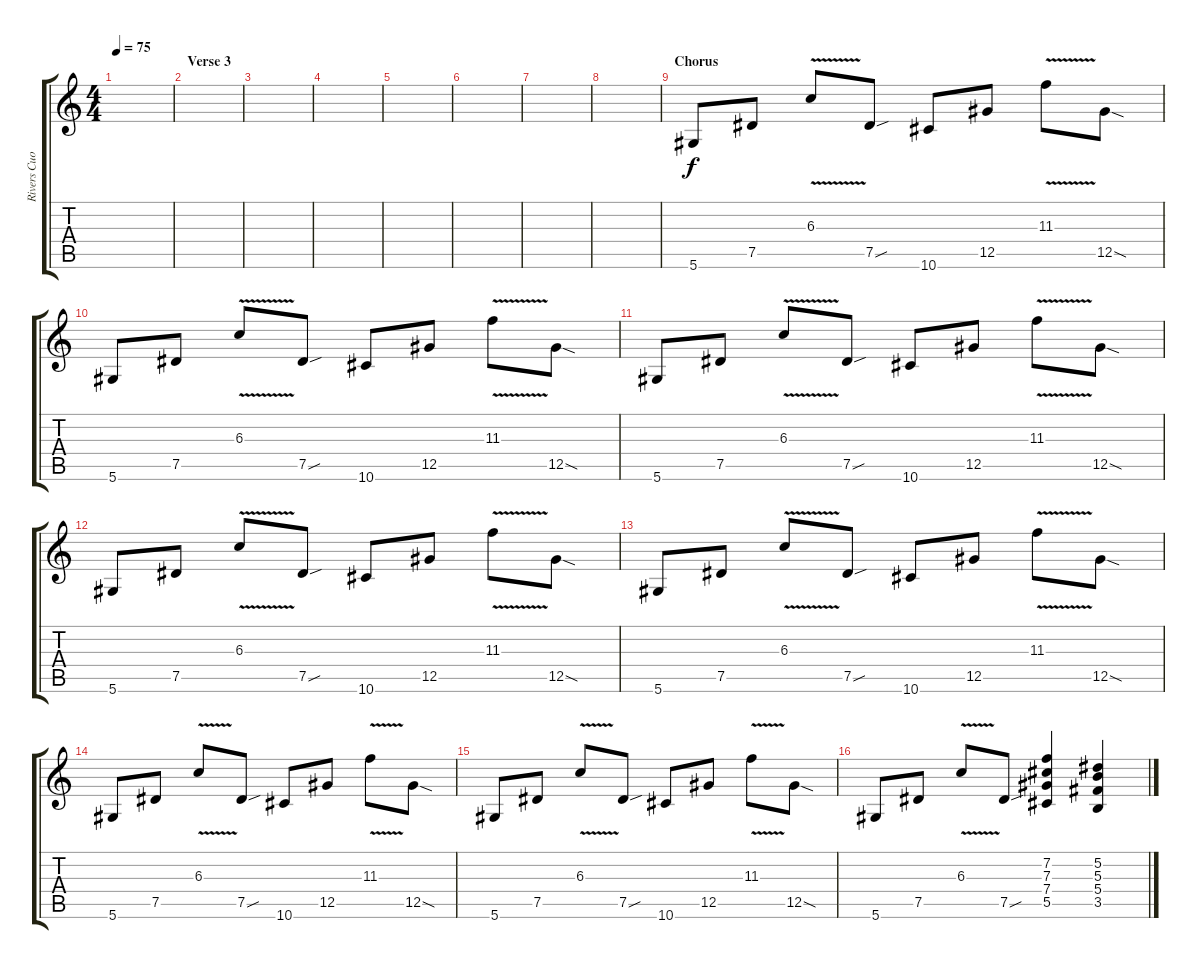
\track ("Rivers Cuomo - Guitar (overdub)" "Rivers Cuo") {instrument distortionguitar}
\staff {score tabs}
\tuning (Eb4 Bb3 Gb3 Db3 Ab2 Eb2) {hide}
\ts (4 4)
\tempo 75
\clef g2
\ks c
|
\section ("" "Verse 3")
|
|
|
|
|
|
|
\section ("" "Chorus")
5.6.8 7.5.8 6.3{v}.8 7.5{sou}.8 10.6.8 12.5.8 11.3{v}.8 12.5{sod}.8 |
5.6.8 7.5.8 6.3{v}.8 7.5{sou}.8 10.6.8 12.5.8 11.3{v}.8 12.5{sod}.8 |
5.6.8 7.5.8 6.3{v}.8 7.5{sou}.8 10.6.8 12.5.8 11.3{v}.8 12.5{sod}.8 |
5.6.8 7.5.8 6.3{v}.8 7.5{sou}.8 10.6.8 12.5.8 11.3{v}.8 12.5{sod}.8 |
5.6.8 7.5.8 6.3{v}.8 7.5{sou}.8 10.6.8 12.5.8 11.3{v}.8 12.5{sod}.8 |
5.6.8 7.5.8 6.3{v}.8 7.5{sou}.8 10.6.8 12.5.8 11.3{v}.8 12.5{sod}.8 |
5.6.8 7.5.8 6.3{v}.8 7.5{sou}.8 10.6.8 12.5.8 11.3{v}.8 12.5{sod}.8 |
5.6.8 7.5.8 6.3{v}.8 7.5{sou}.8 (7.2 7.3 7.4 5.5).4 (5.2 5.3 5.4 3.5).4
